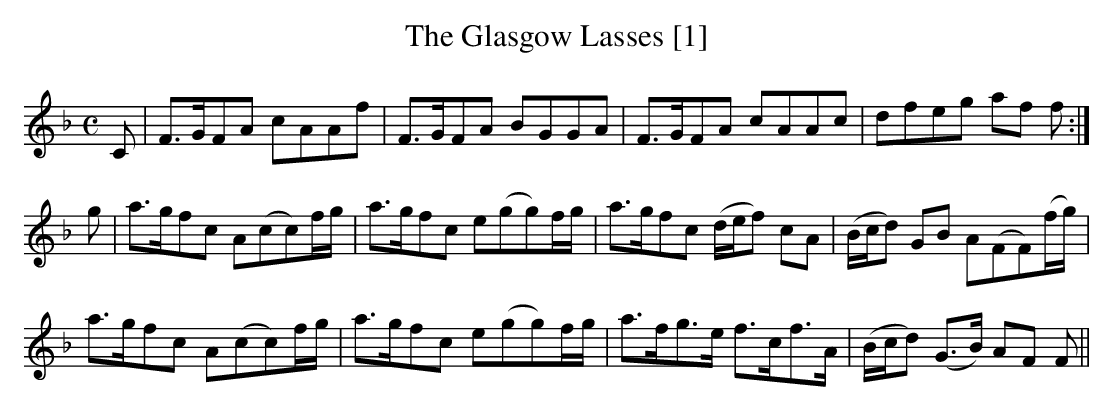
X:1
T:Glasgow Lasses [1], The
M:C
L:1/8
K:F
C|F>GFA cAAf|F>GFA BGGA|F>GFA cAAc|dfeg af f:|
g|a>gfc A(cc)f/g/|a>gfc e(gg)f/g/|a>gfc (d/e/f) cA|(B/c/d) GB A(FF)(f/g/)|
a>gfc A(cc)f/g/|a>gfc e(gg)f/g/|a>fg>e f>cf>A|(B/c/d) (G>B) AF F||
